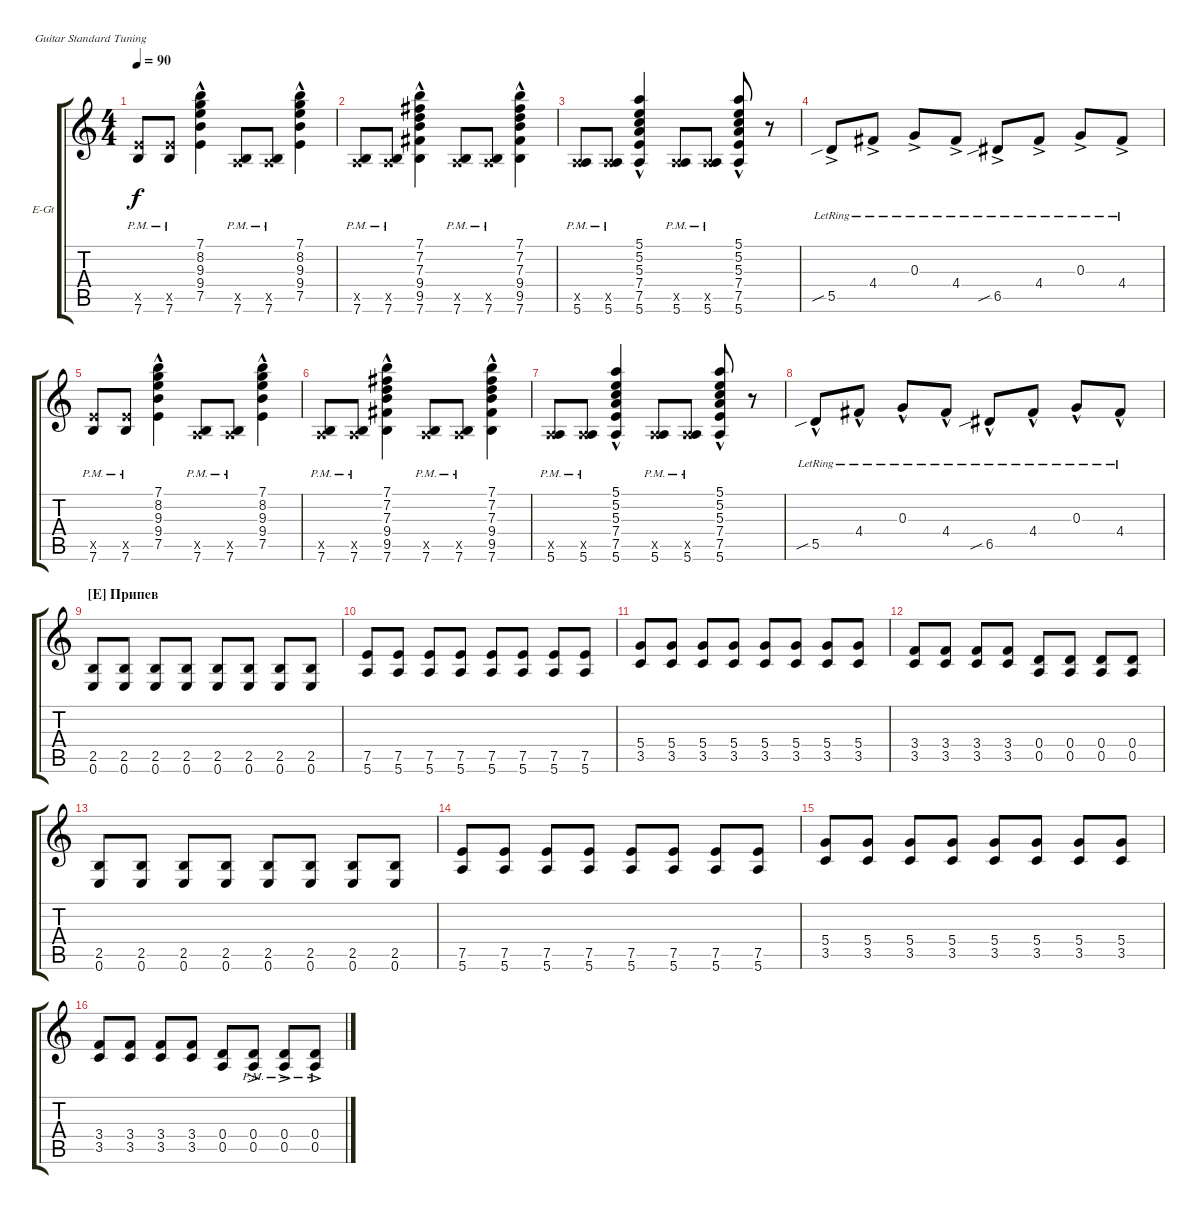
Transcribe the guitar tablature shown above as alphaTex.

\defaultSystemsLayout 4
\bracketExtendMode groupsimilarinstruments
\firstSystemTrackNameOrientation horizontal
\otherSystemsTrackNameOrientation horizontal
\track ("Guitar Rythm L" "E-Gt") {instrument distortionguitar}
\staff {score tabs}
\tuning (E4 B3 G3 D3 A2 E2)
\ts (4 4)
\tempo 90
\clef g2
\ks c
(7.5{x} 7.6{pm}).8{dy f} (7.5{x} 7.6{pm}).8 (7.1{hac} 8.2{hac} 9.3{hac} 9.4{hac} 7.5{hac}).4 (0.5{x} 7.6{pm}).8 (0.5{x} 7.6{pm}).8 (7.1{hac} 8.2{hac} 9.3{hac} 9.4{hac} 7.5{hac}).4 |
(0.5{x} 7.6{pm}).8 (0.5{x} 7.6{pm}).8 (7.1{hac} 7.2{hac} 7.3{hac} 9.4{hac} 9.5{hac} 7.6{hac}).4 (0.5{x} 7.6{pm}).8 (0.5{x} 7.6{pm}).8 (7.1{hac} 7.2{hac} 7.3{hac} 9.4{hac} 9.5{hac} 7.6{hac}).4 |
(0.5{x} 5.6{pm}).8 (0.5{x} 5.6{pm}).8 (5.1{hac} 5.2{hac} 5.3{hac} 7.4{hac} 7.5{hac} 5.6{hac}).4 (0.5{x} 5.6{pm}).8 (0.5{x} 5.6{pm}).8 (5.1{hac} 5.2{hac} 5.3{hac} 7.4{hac} 7.5{hac} 5.6{hac}).8 r.8 |
5.5{sib ac lr}.8 4.4{ac lr}.8 0.3{ac lr}.8 4.4{ac lr}.8 6.5{sib ac lr}.8 4.4{ac lr}.8 0.3{ac lr}.8 4.4{ac lr}.8 |
(7.5{x} 7.6{pm}).8 (7.5{x} 7.6{pm}).8 (7.1{hac} 8.2{hac} 9.3{hac} 9.4{hac} 7.5{hac}).4 (0.5{x} 7.6{pm}).8 (0.5{x} 7.6{pm}).8 (7.1{hac} 8.2{hac} 9.3{hac} 9.4{hac} 7.5{hac}).4 |
(0.5{x} 7.6{pm}).8 (0.5{x} 7.6{pm}).8 (7.1{hac} 7.2{hac} 7.3{hac} 9.4{hac} 9.5{hac} 7.6{hac}).4 (0.5{x} 7.6{pm}).8 (0.5{x} 7.6{pm}).8 (7.1{hac} 7.2{hac} 7.3{hac} 9.4{hac} 9.5{hac} 7.6{hac}).4 |
(0.5{x} 5.6{pm}).8 (0.5{x} 5.6{pm}).8 (5.1{hac} 5.2{hac} 5.3{hac} 7.4{hac} 7.5{hac} 5.6{hac}).4 (0.5{x} 5.6{pm}).8 (0.5{x} 5.6{pm}).8 (5.1{hac} 5.2{hac} 5.3{hac} 7.4{hac} 7.5{hac} 5.6{hac}).8 r.8 |
5.5{sib hac lr}.8 4.4{hac lr}.8 0.3{hac lr}.8 4.4{hac lr}.8 6.5{sib hac lr}.8 4.4{hac lr}.8 0.3{hac lr}.8 4.4{hac lr}.8 |
\section ("E" "Припев")
(2.5 0.6).8 (2.5 0.6).8 (2.5 0.6).8 (2.5 0.6).8 (2.5 0.6).8 (2.5 0.6).8 (2.5 0.6).8 (2.5 0.6).8 |
(7.5 5.6).8 (7.5 5.6).8 (7.5 5.6).8 (7.5 5.6).8 (7.5 5.6).8 (7.5 5.6).8 (7.5 5.6).8 (7.5 5.6).8 |
(5.4 3.5).8 (5.4 3.5).8 (5.4 3.5).8 (5.4 3.5).8 (5.4 3.5).8 (5.4 3.5).8 (5.4 3.5).8 (5.4 3.5).8 |
(3.4 3.5).8 (3.4 3.5).8 (3.4 3.5).8 (3.4 3.5).8 (0.4 0.5).8 (0.4 0.5).8 (0.4 0.5).8 (0.4 0.5).8 |
(2.5 0.6).8 (2.5 0.6).8 (2.5 0.6).8 (2.5 0.6).8 (2.5 0.6).8 (2.5 0.6).8 (2.5 0.6).8 (2.5 0.6).8 |
(7.5 5.6).8 (7.5 5.6).8 (7.5 5.6).8 (7.5 5.6).8 (7.5 5.6).8 (7.5 5.6).8 (7.5 5.6).8 (7.5 5.6).8 |
(5.4 3.5).8 (5.4 3.5).8 (5.4 3.5).8 (5.4 3.5).8 (5.4 3.5).8 (5.4 3.5).8 (5.4 3.5).8 (5.4 3.5).8 |
(3.4 3.5).8 (3.4 3.5).8 (3.4 3.5).8 (3.4 3.5).8 (0.4 0.5).8 (0.4{ac pm} 0.5{ac pm}).8 (0.4{ac pm} 0.5{ac pm}).8 (0.4{ac pm} 0.5{ac pm}).8
